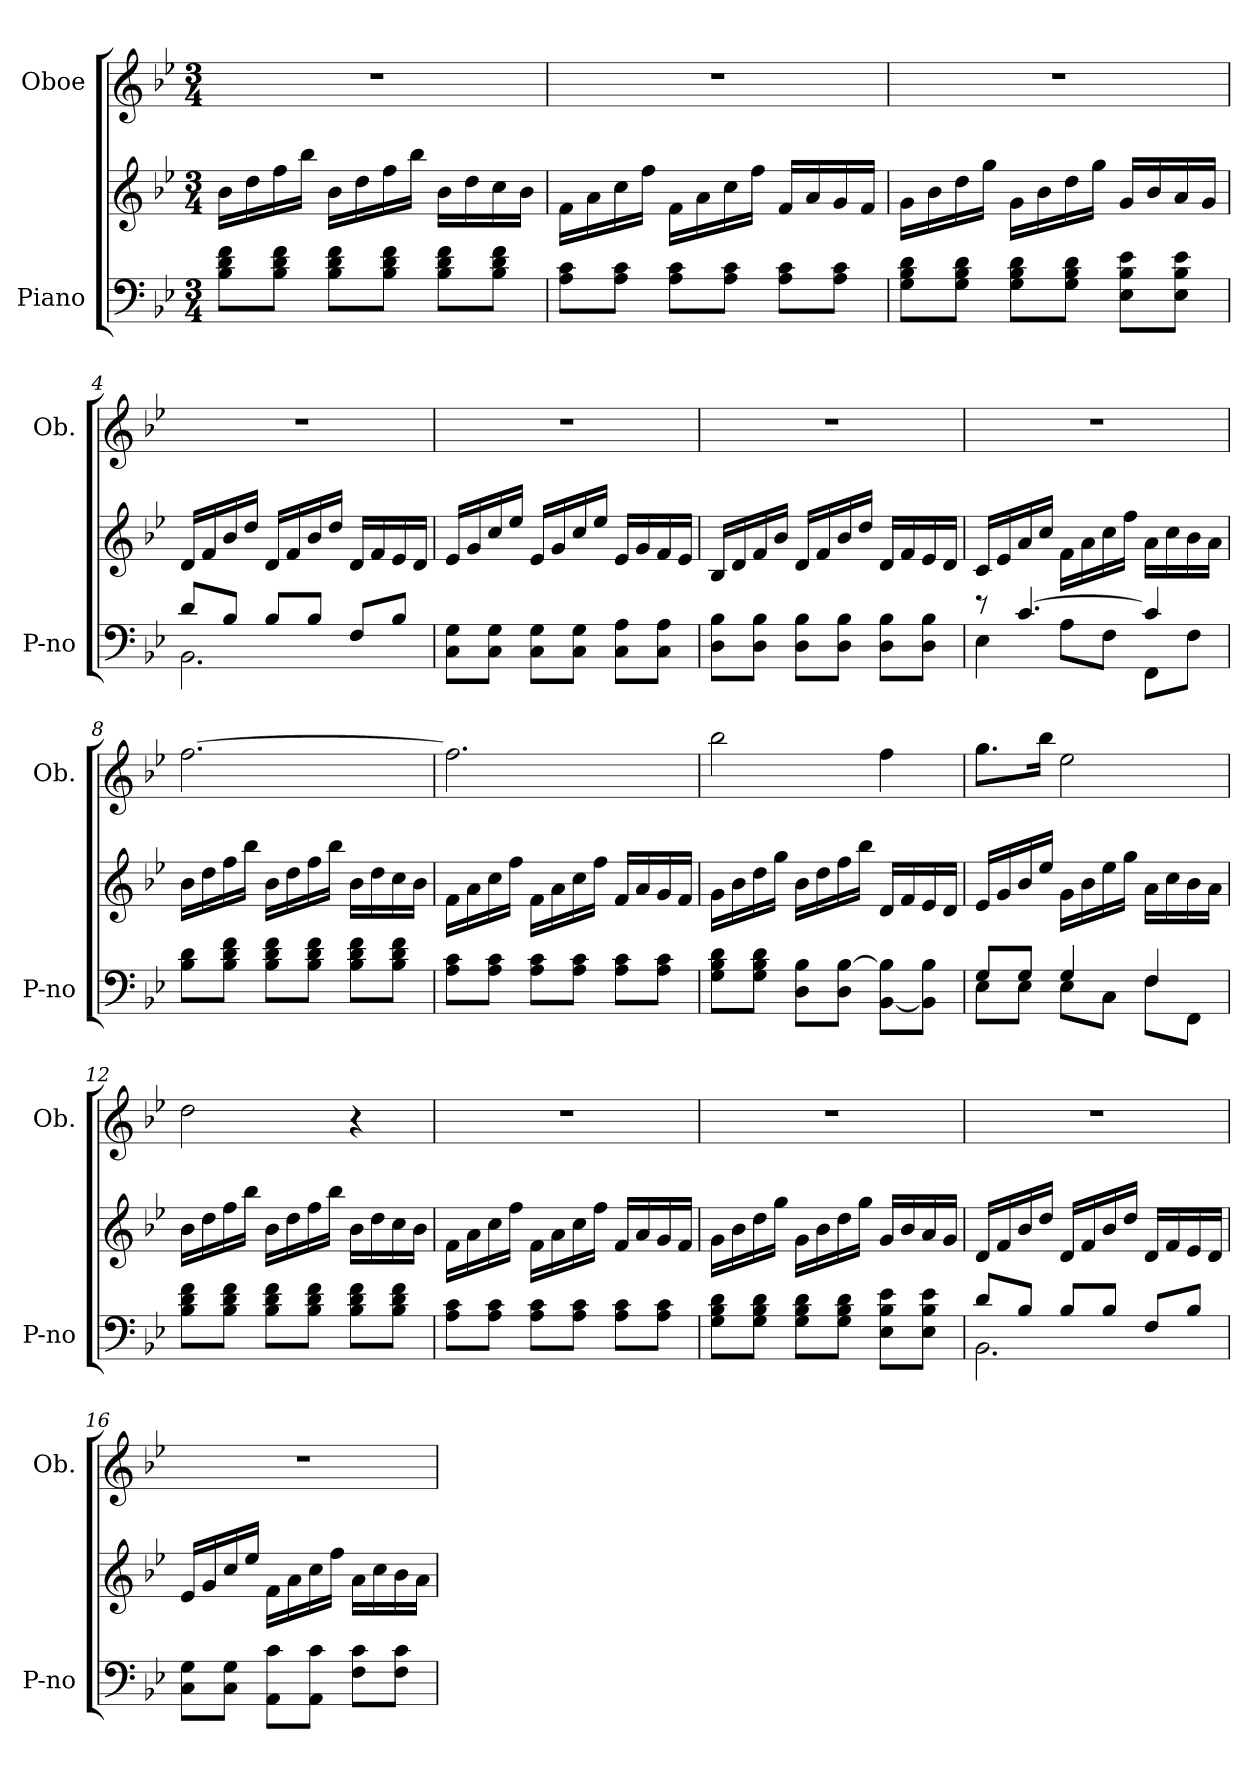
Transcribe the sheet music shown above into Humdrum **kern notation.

**kern	**kern	**kern
*part2	*part2	*part1
*staff3	*staff2	*staff1
*I"Piano	*	*I"Oboe
*I'P-no	*	*I'Ob.
*clefF4	*clefG2	*clefG2
*k[b-e-]	*k[b-e-]	*k[b-e-]
*M3/4	*M3/4	*M3/4
*MM38	*MM38	*MM38
=1	=1	=1
8B-\ 8d\ 8f\L	16b-\LL	2.r
.	16dd\	.
8B-\ 8d\ 8f\J	16ff\	.
.	16bb-\JJ	.
8B-\ 8d\ 8f\L	16b-\LL	.
.	16dd\	.
8B-\ 8d\ 8f\J	16ff\	.
.	16bb-\JJ	.
8B-\ 8d\ 8f\L	16b-\LL	.
.	16dd\	.
8B-\ 8d\ 8f\J	16cc\	.
.	16b-\JJ	.
=2	=2	=2
8A\ 8c\L	16f\LL	2.r
.	16a\	.
8A\ 8c\J	16cc\	.
.	16ff\JJ	.
8A\ 8c\L	16f\LL	.
.	16a\	.
8A\ 8c\J	16cc\	.
.	16ff\JJ	.
8A\ 8c\L	16f/LL	.
.	16a/	.
8A\ 8c\J	16g/	.
.	16f/JJ	.
=3	=3	=3
8G\ 8B-\ 8d\L	16g\LL	2.r
.	16b-\	.
8G\ 8B-\ 8d\J	16dd\	.
.	16gg\JJ	.
8G\ 8B-\ 8d\L	16g\LL	.
.	16b-\	.
8G\ 8B-\ 8d\J	16dd\	.
.	16gg\JJ	.
8E-\ 8B-\ 8e-\L	16g/LL	.
.	16b-/	.
8E-\ 8B-\ 8e-\J	16a/	.
.	16g/JJ	.
!!LO:LB:g=z
=4	=4	=4
*^	*	*
8d/L	2.BB-\	16d/LL	2.r
.	.	16f/	.
8B-/J	.	16b-/	.
.	.	16dd/JJ	.
8B-/L	.	16d/LL	.
.	.	16f/	.
8B-/J	.	16b-/	.
.	.	16dd/JJ	.
8F/L	.	16d/LL	.
.	.	16f/	.
8B-/J	.	16e-/	.
.	.	16d/JJ	.
*v	*v	*	*
=5	=5	=5
8C\ 8G\L	16e-/LL	2.r
.	16g/	.
8C\ 8G\J	16cc/	.
.	16ee-/JJ	.
8C\ 8G\L	16e-/LL	.
.	16g/	.
8C\ 8G\J	16cc/	.
.	16ee-/JJ	.
8C\ 8A\L	16e-/LL	.
.	16g/	.
8C\ 8A\J	16f/	.
.	16e-/JJ	.
=6	=6	=6
8D\ 8B-\L	16B-/LL	2.r
.	16d/	.
8D\ 8B-\J	16f/	.
.	16b-/JJ	.
8D\ 8B-\L	16d/LL	.
.	16f/	.
8D\ 8B-\J	16b-/	.
.	16dd/JJ	.
8D\ 8B-\L	16d/LL	.
.	16f/	.
8D\ 8B-\J	16e-/	.
.	16d/JJ	.
!!LO:LB:g=z
=7	=7	=7
*^	*	*
8r	4E-\	16c/LL	2.r
.	.	16e-/	.
[4.c/	.	16a/	.
.	.	16cc/JJ	.
.	8A\L	16f\LL	.
.	.	16a\	.
.	8F\J	16cc\	.
.	.	16ff\JJ	.
4c/]	8FF\L	16a\LL	.
.	.	16cc\	.
.	8F\J	16b-\	.
.	.	16a\JJ	.
*v	*v	*	*
=8	=8	=8
8B-\ 8d\L	16b-\LL	[2.ff\
.	16dd\	.
8B-\ 8d\ 8f\J	16ff\	.
.	16bb-\JJ	.
8B-\ 8d\ 8f\L	16b-\LL	.
.	16dd\	.
8B-\ 8d\ 8f\J	16ff\	.
.	16bb-\JJ	.
8B-\ 8d\ 8f\L	16b-\LL	.
.	16dd\	.
8B-\ 8d\ 8f\J	16cc\	.
.	16b-\JJ	.
=9	=9	=9
8A\ 8c\L	16f\LL	2.ff\]
.	16a\	.
8A\ 8c\J	16cc\	.
.	16ff\JJ	.
8A\ 8c\L	16f\LL	.
.	16a\	.
8A\ 8c\J	16cc\	.
.	16ff\JJ	.
8A\ 8c\L	16f/LL	.
.	16a/	.
8A\ 8c\J	16g/	.
.	16f/JJ	.
!!LO:LB:g=z
=10	=10	=10
8G\ 8B-\ 8d\L	16g\LL	2bb-\
.	16b-\	.
8G\ 8B-\ 8d\J	16dd\	.
.	16gg\JJ	.
8D\ 8B-\L	16b-\LL	.
.	16dd\	.
8D\ [8B-\J	16ff\	.
.	16bb-\JJ	.
[8BB-\ 8B-\]L	16d/LL	4ff\
.	16f/	.
8BB-\] 8B-\J	16e-/	.
.	16d/JJ	.
=11	=11	=11
*^	*	*
8G/L	8E-\L	16e-/LL	8.gg\L
.	.	16g/	.
8G/J	8E-\J	16b-/	.
.	.	16ee-/JJ	16bb-\Jk
4G/	8E-\L	16g\LL	2ee-\
.	.	16b-\	.
.	8C\J	16ee-\	.
.	.	16gg\JJ	.
4F/	8F\L	16a\LL	.
.	.	16cc\	.
.	8FF\J	16b-\	.
.	.	16a\JJ	.
*v	*v	*	*
=12	=12	=12
8B-\ 8d\ 8f\L	16b-\LL	2dd\
.	16dd\	.
8B-\ 8d\ 8f\J	16ff\	.
.	16bb-\JJ	.
8B-\ 8d\ 8f\L	16b-\LL	.
.	16dd\	.
8B-\ 8d\ 8f\J	16ff\	.
.	16bb-\JJ	.
8B-\ 8d\ 8f\L	16b-\LL	4r
.	16dd\	.
8B-\ 8d\ 8f\J	16cc\	.
.	16b-\JJ	.
!!LO:PB:g=z
=13	=13	=13
8A\ 8c\L	16f\LL	2.r
.	16a\	.
8A\ 8c\J	16cc\	.
.	16ff\JJ	.
8A\ 8c\L	16f\LL	.
.	16a\	.
8A\ 8c\J	16cc\	.
.	16ff\JJ	.
8A\ 8c\L	16f/LL	.
.	16a/	.
8A\ 8c\J	16g/	.
.	16f/JJ	.
=14	=14	=14
8G\ 8B-\ 8d\L	16g\LL	2.r
.	16b-\	.
8G\ 8B-\ 8d\J	16dd\	.
.	16gg\JJ	.
8G\ 8B-\ 8d\L	16g\LL	.
.	16b-\	.
8G\ 8B-\ 8d\J	16dd\	.
.	16gg\JJ	.
8E-\ 8B-\ 8e-\L	16g/LL	.
.	16b-/	.
8E-\ 8B-\ 8e-\J	16a/	.
.	16g/JJ	.
=15	=15	=15
*^	*	*
8d/L	2.BB-\	16d/LL	2.r
.	.	16f/	.
8B-/J	.	16b-/	.
.	.	16dd/JJ	.
8B-/L	.	16d/LL	.
.	.	16f/	.
8B-/J	.	16b-/	.
.	.	16dd/JJ	.
8F/L	.	16d/LL	.
.	.	16f/	.
8B-/J	.	16e-/	.
.	.	16d/JJ	.
*v	*v	*	*
!!LO:LB:g=z
=16	=16	=16
8C\ 8G\L	16e-/LL	2.r
.	16g/	.
8C\ 8G\J	16cc/	.
.	16ee-/JJ	.
8AA\ 8c\L	16f\LL	.
.	16a\	.
8AA\ 8c\J	16cc\	.
.	16ff\JJ	.
8F\ 8c\L	16a\LL	.
.	16cc\	.
8F\ 8c\J	16b-\	.
.	16a\JJ	.
=	=	=
*-	*-	*-
